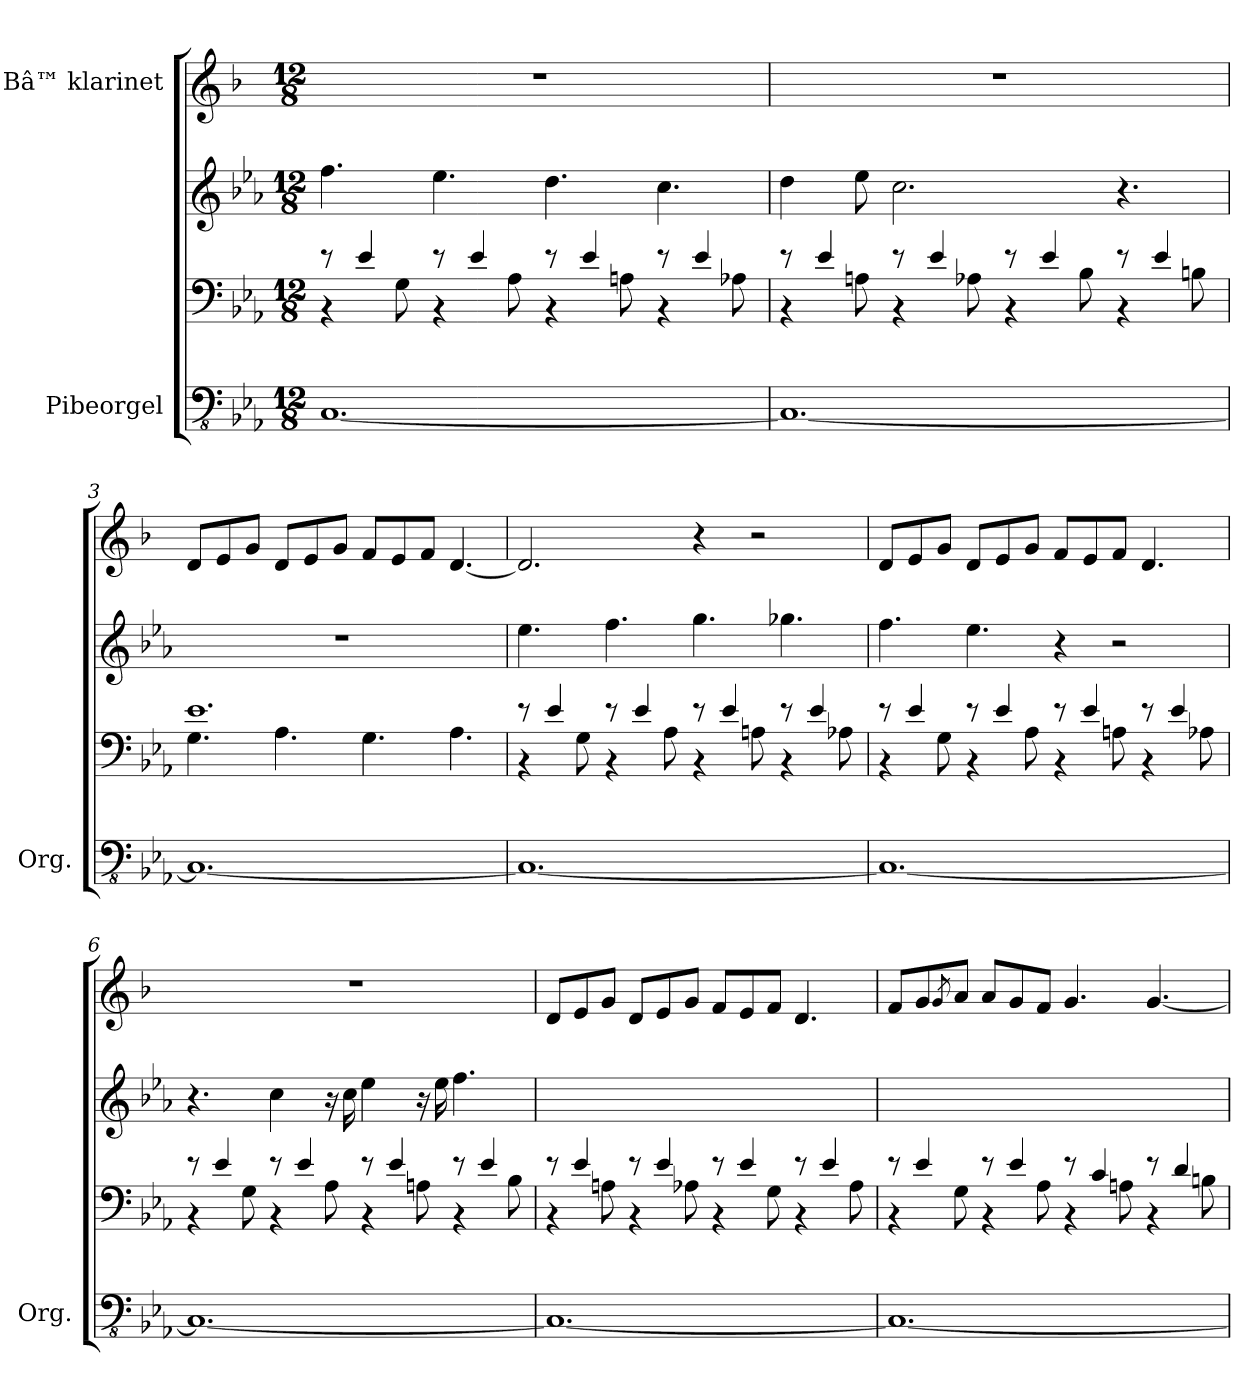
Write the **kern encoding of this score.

**kern	**kern	**kern	**kern
*part2	*part2	*part2	*part1
*staff4	*staff3	*staff2	*staff1
*I"Pibeorgel	*	*	*I"Bâ™­ klarinet
*I'Org.	*	*	*
*clefFv4	*clefF4	*clefG2	*clefG2
*	*	*	*ITrd1c2
*k[b-e-a-]	*k[b-e-a-]	*k[b-e-a-]	*k[b-e-a-]
*M12/8	*M12/8	*M12/8	*M12/8
*MM81	*MM81	*MM81	*MM81
=1	=1	=1	=1
*	*^	*	*
[1.CC	8r	4r	4.ff\	1.r
.	4e-/	.	.	.
.	.	8G\	.	.
.	8r	4r	4.ee-\	.
.	4e-/	.	.	.
.	.	8A-\	.	.
.	8r	4r	4.dd\	.
.	4e-/	.	.	.
.	.	8An\	.	.
.	8r	4r	4.cc\	.
.	4e-/	.	.	.
.	.	8A-X\	.	.
=2	=2	=2	=2	=2
1.CC_	8r	4r	4dd\	1.r
.	4e-/	.	.	.
.	.	8An\	8ee-\	.
.	8r	4r	2.cc\	.
.	4e-/	.	.	.
.	.	8A-X\	.	.
.	8r	4r	.	.
.	4e-/	.	.	.
.	.	8B-\	.	.
.	8r	4r	4.r	.
.	4e-/	.	.	.
.	.	8Bn\	.	.
!!LO:LB:g=z
=3	=3	=3	=3	=3
1.CC_	1.e-	4.G\	1.r	8c/L
.	.	.	.	8d/
.	.	.	.	8f/J
.	.	4.A-\	.	8c/L
.	.	.	.	8d/
.	.	.	.	8f/J
.	.	4.G\	.	8e-/L
.	.	.	.	8d/
.	.	.	.	8e-/J
.	.	4.A-\	.	[4.c/
=4	=4	=4	=4	=4
1.CC_	8r	4r	4.ee-\	2.c/]
.	4e-/	.	.	.
.	.	8G\	.	.
.	8r	4r	4.ff\	.
.	4e-/	.	.	.
.	.	8A-\	.	.
.	8r	4r	4.gg\	4r
.	4e-/	.	.	.
.	.	8An\	.	2r
.	8r	4r	4.gg-X\	.
.	4e-/	.	.	.
.	.	8A-X\	.	.
=5	=5	=5	=5	=5
1.CC_	8r	4r	4.ff\	8c/L
.	4e-/	.	.	8d/
.	.	8G\	.	8f/J
.	8r	4r	4.ee-\	8c/L
.	4e-/	.	.	8d/
.	.	8A-\	.	8f/J
.	8r	4r	4r	8e-/L
.	4e-/	.	.	8d/
.	.	8An\	2r	8e-/J
.	8r	4r	.	4.c/
.	4e-/	.	.	.
.	.	8A-X\	.	.
!!LO:LB:g=z
=6	=6	=6	=6	=6
1.CC_	8r	4r	4.r	1.r
.	4e-/	.	.	.
.	.	8G\	.	.
.	8r	4r	4cc\	.
.	4e-/	.	.	.
.	.	8A-\	16r	.
.	.	.	16cc\	.
.	8r	4r	4ee-\	.
.	4e-/	.	.	.
.	.	8An\	16r	.
.	.	.	16ee-\	.
.	8r	4r	4.ff\	.
.	4e-/	.	.	.
.	.	8B-\	.	.
=7	=7	=7	=7	=7
1.CC_	8r	4r	4.ryy	8c/L
.	4e-/	.	.	8d/
.	.	8An\	.	8f/J
.	8r	4r	4.ryy	8c/L
.	4e-/	.	.	8d/
.	.	8A-X\	.	8f/J
.	8r	4r	4.ryy	8e-/L
.	4e-/	.	.	8d/
.	.	8G\	.	8e-/J
.	8r	4r	4.ryy	4.c/
.	4e-/	.	.	.
.	.	8A-\	.	.
!!LO:PB:g=z
=8	=8	=8	=8	=8
1.CC_	8r	4r	1.ryy	8e-/L
.	4e-/	.	.	8f/
.	.	.	.	8qf/
.	.	8G\	.	8g/J
.	8r	4r	.	8g/L
.	4e-/	.	.	8f/
.	.	8A-\	.	8e-/J
.	8r	4r	.	4.f/
.	4c/	.	.	.
.	.	8An\	.	.
.	8r	4r	.	[4.f/
.	4d/	.	.	.
.	.	8Bn\	.	.
*	*v	*v	*	*
=	=	=	=
*-	*-	*-	*-
